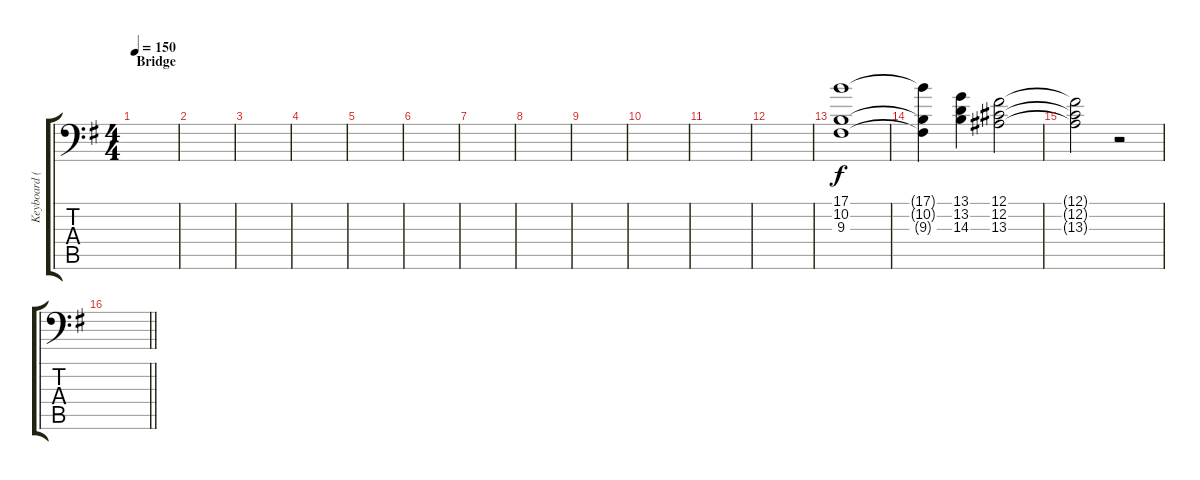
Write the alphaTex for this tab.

\track ("Keyboard (backup)" "Keyboard (") {instrument acousticgrandpiano}
\staff {score tabs}
\tuning (Gb3 Db3 A2 E2 B1 Gb1) {hide}
\ts (4 4)
\section ("" "Bridge")
\tempo 150
\clef f4
\ks g
|
|
|
|
|
|
|
|
|
|
|
|
(17.1 10.2 9.3).1{dy f volume 11 instrument choiraahs} |
(17.1{t} 10.2{t} 9.3{t}).4 (13.1 13.2 14.3).4 (12.1 12.2 13.3).2 |
(12.1{t} 12.2{t} 13.3{t}).2 r.2 |
\barLineRight lightlight
